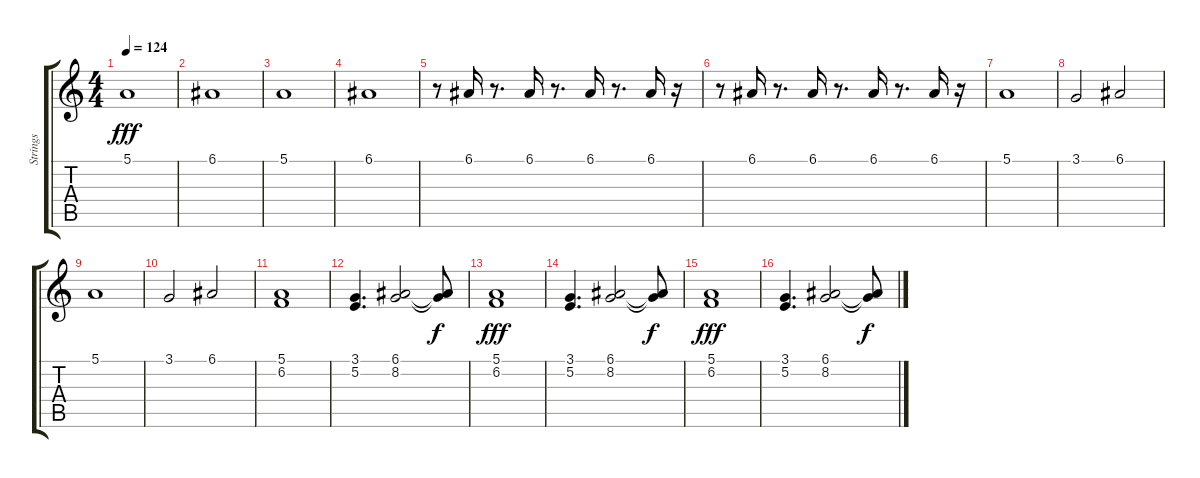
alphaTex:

\track ("Strings" "Strings") {instrument stringensemble2}
\staff {score tabs}
\tuning (E4 B3 G3 D3 A2 E2) {hide}
\ts (4 4)
\tempo 124
\clef g2
\ks c
5.1.1{dy fff} |
6.1.1 |
5.1.1 |
6.1.1 |
r.8 6.1.16 r.8{d} 6.1.16 r.8{d} 6.1.16 r.8{d} 6.1.16 r.16 |
r.8 6.1.16 r.8{d} 6.1.16 r.8{d} 6.1.16 r.8{d} 6.1.16 r.16 |
5.1.1 |
3.1.2 6.1.2 |
5.1.1 |
3.1.2 6.1.2 |
(5.1 6.2).1 |
(3.1 5.2).4{d} (6.1 8.2).2 (6.1{t} 8.2{t}).8{dy f} |
(5.1 6.2).1{dy fff} |
(3.1 5.2).4{d} (6.1 8.2).2 (6.1{t} 8.2{t}).8{dy f} |
(5.1 6.2).1{dy fff} |
(3.1 5.2).4{d} (6.1 8.2).2 (6.1{t} 8.2{t}).8{dy f}
